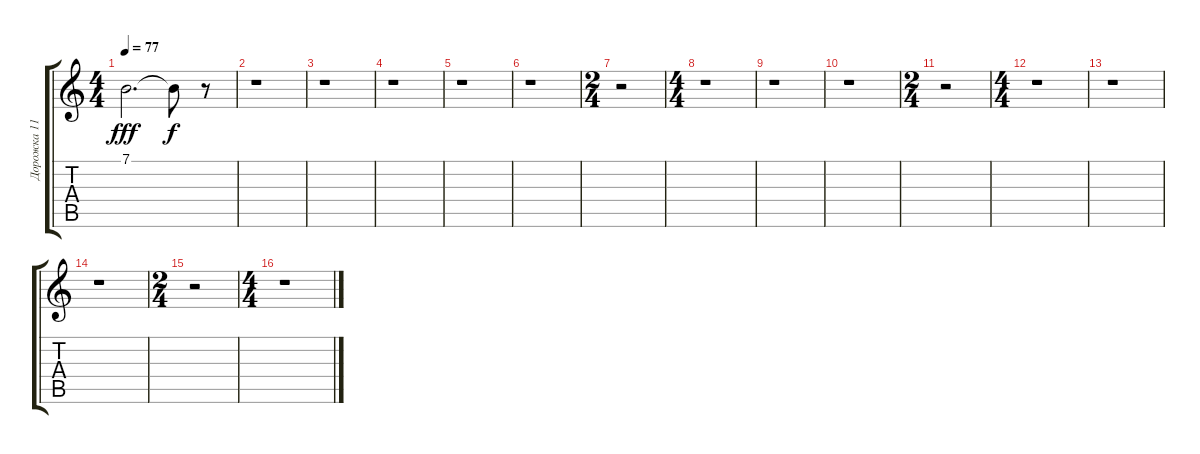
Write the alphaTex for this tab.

\track ("Дорожка 11" "Дорожка 11") {instrument pad1newage}
\staff {score tabs}
\tuning (E4 B3 G3 D3 A2 E2) {hide}
\ts (4 4)
\tempo 77
\clef g2
\ks c
7.1.2{d dy fff} 7.1{t}.8{dy f} r.8 |
r.1 |
r.1 |
r.1 |
r.1 |
r.1 |
\ts (2 4)
r.2 |
\ts (4 4)
r.1 |
r.1 |
r.1 |
\ts (2 4)
r.2 |
\ts (4 4)
r.1 |
r.1 |
r.1 |
\ts (2 4)
r.2 |
\ts (4 4)
r.1
